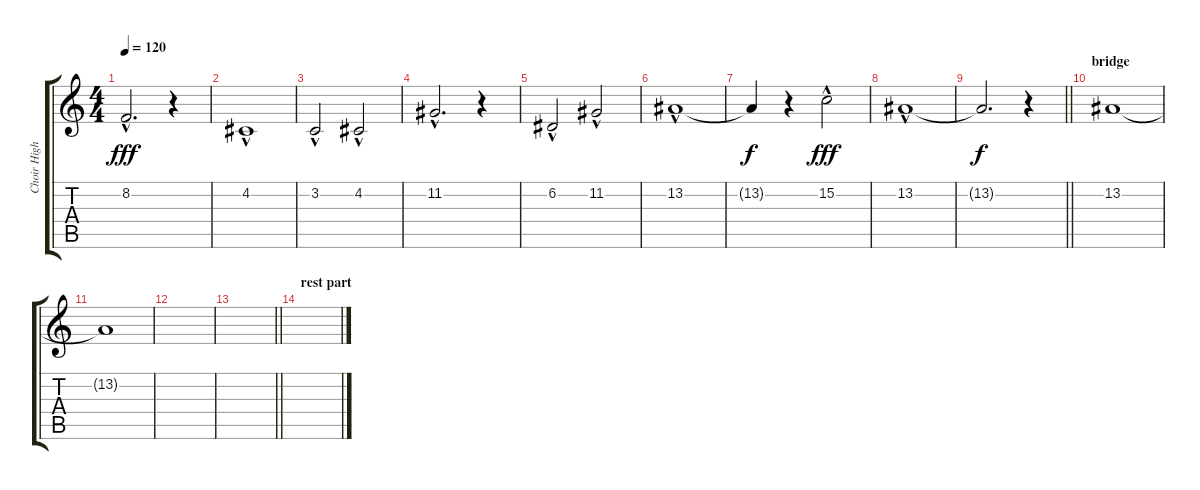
\track ("Choir High Voice 1" "Choir High") {instrument choiraahs}
\staff {score tabs}
\tuning (D4 A3 F3 C3 G2 C2) {hide}
\ts (4 4)
\tempo 120
\clef g2
\ks c
8.2{hac}.2{d dy fff} r.4 |
4.2{hac}.1 |
3.2{hac}.2 4.2{hac}.2 |
11.2{hac}.2{d} r.4 |
6.2{hac}.2 11.2{hac}.2 |
13.2{hac}.1 |
13.2{t}.4{dy f} r.4 15.2{hac}.2{dy fff} |
13.2{hac}.1 |
\barLineRight lightlight
13.2{t}.2{d dy f} r.4 |
\section ("" "bridge")
13.2.1{volume 0} |
13.2{t}.1 |
|
\barLineRight lightlight
|
\section ("" "rest part")
